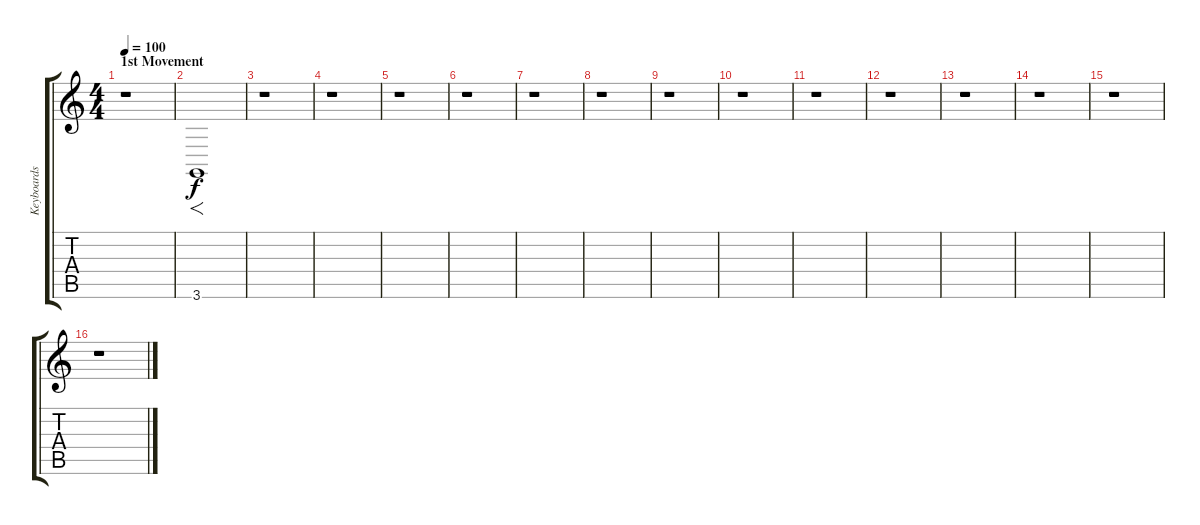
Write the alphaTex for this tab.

\track ("Keyboards" "Keyboards") {instrument stringensemble1}
\staff {score tabs}
\tuning (E4 B3 G3 D3 A2 E2) {hide}
\ts (4 4)
\section ("" "1st Movement")
\tempo 100
\clef g2
\ks c
r.1{dy f instrument stringensemble1} |
3.6.1{f} |
r.1 |
r.1 |
r.1 |
r.1 |
r.1 |
r.1 |
r.1 |
r.1 |
r.1 |
r.1 |
r.1 |
r.1 |
r.1 |
r.1
